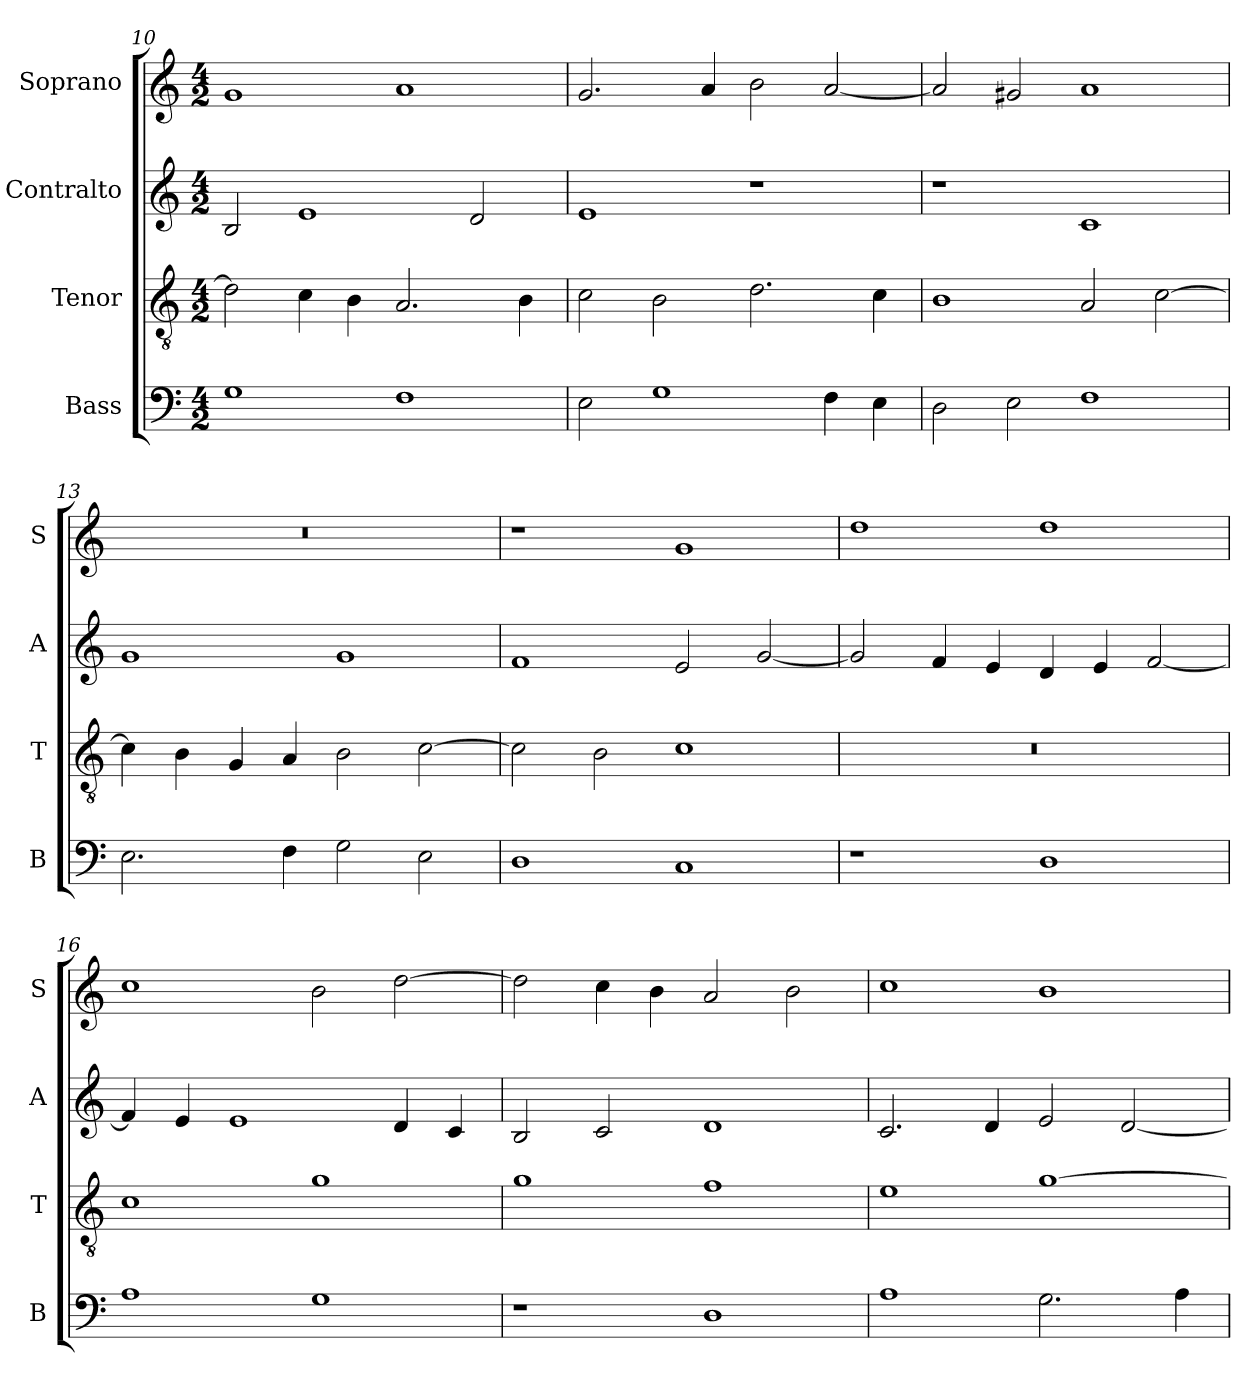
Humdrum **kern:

**kern	**kern	**kern	**kern
*part4	*part3	*part2	*part1
*staff4	*staff3	*staff2	*staff1
*I"Bass	*I"Tenor	*I"Contralto	*I"Soprano
*I'B	*I'T	*I'A	*I'S
*clefF4	*clefGv2	*clefG2	*clefG2
*k[]	*k[]	*k[]	*k[]
*G:mix	*G:mix	*G:mix	*G:mix
*M4/2	*M4/2	*M4/2	*M4/2
=10	=10	=10	=10
1G	2d]	2B	1g
.	4c	1e	.
.	4B	.	.
1F	2.A	.	1a
.	.	2d	.
.	4B	.	.
=11	=11	=11	=11
2E	2c	1e	2.g
1G	2B	.	.
.	.	.	4a
.	2.d	1r	2b
4F	.	.	[2a
4E	4c	.	.
=12	=12	=12	=12
2D	1B	1r	2a]
2E	.	.	2g#X
1F	2A	1c	1a
.	[2c	.	.
=13	=13	=13	=13
2.E	4c]	1g	0r
.	4B	.	.
.	4G	.	.
4F	4A	.	.
2G	2B	1g	.
2E	[2c	.	.
=14	=14	=14	=14
1D	2c]	1f	1r
.	2B	.	.
1C	1c	2e	1g
.	.	[2g	.
=15	=15	=15	=15
1r	0r	2g]	1dd
.	.	4f	.
.	.	4e	.
1D	.	4d	1dd
.	.	4e	.
.	.	[2f	.
=16	=16	=16	=16
1A	1c	4f]	1cc
.	.	4e	.
.	.	1e	.
1G	1g	.	2b
.	.	4d	[2dd
.	.	4c	.
=17	=17	=17	=17
1r	1g	2B	2dd]
.	.	2c	4cc
.	.	.	4b
1D	1f	1d	2a
.	.	.	2b
=18	=18	=18	=18
1A	1e	2.c	1cc
.	.	4d	.
2.G	[1g	2e	1b
.	.	[2d	.
4A	.	.	.
=	=	=	=
*-	*-	*-	*-
